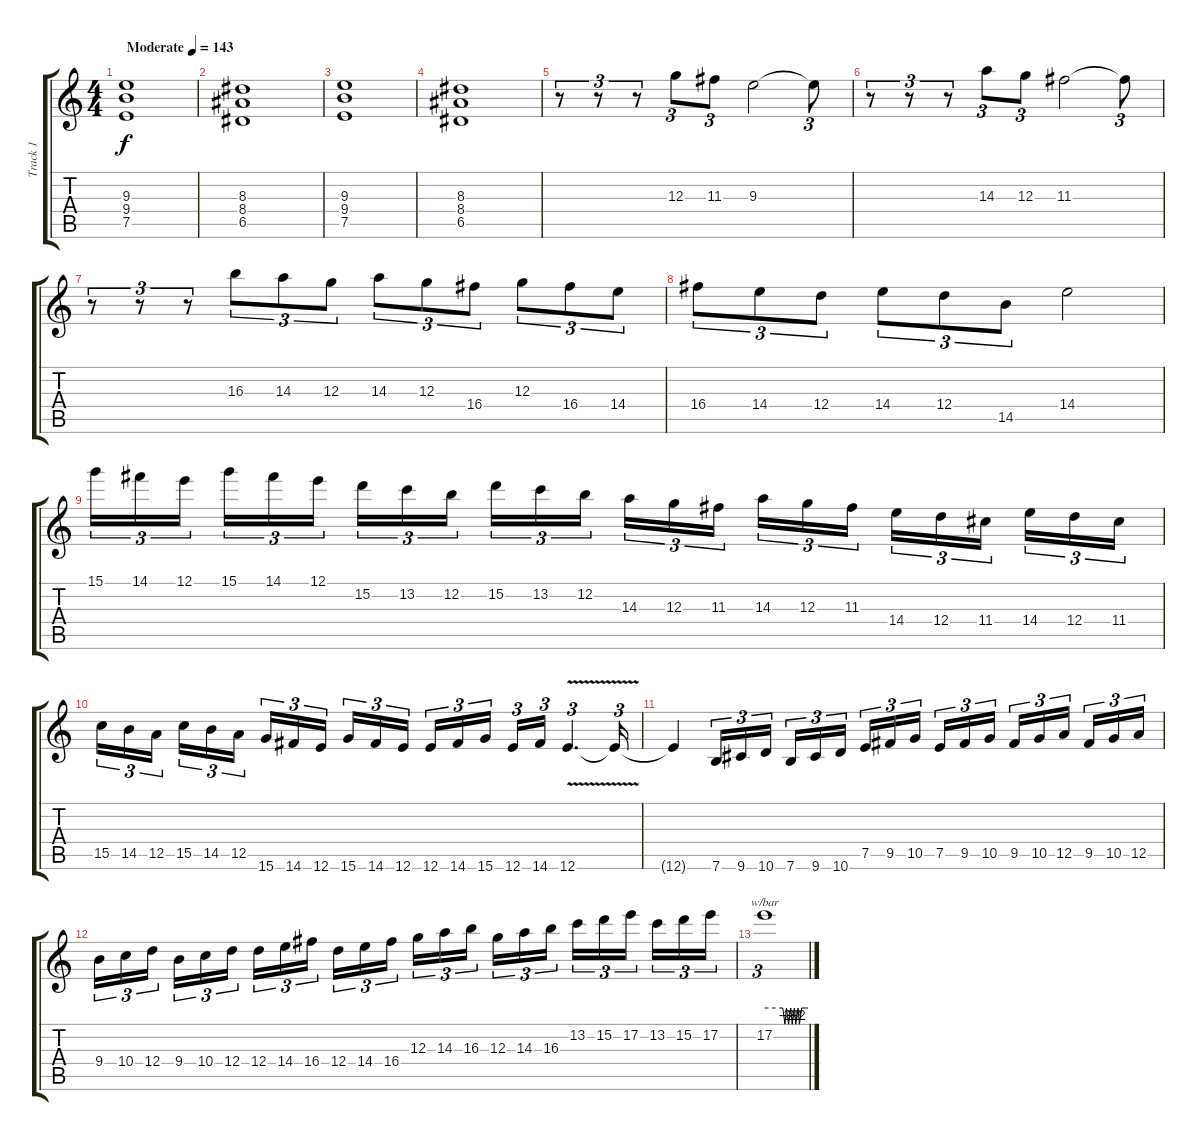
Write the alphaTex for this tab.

\track ("Track 1" "Track 1") {instrument distortionguitar}
\staff {score tabs}
\tuning (E4 B3 G3 D3 A2 E2) {hide}
\ts (4 4)
\tempo (143 "Moderate")
\clef g2
\ks c
(9.3 9.4 7.5).1{dy f instrument distortionguitar} |
(8.3 8.4 6.5).1 |
(9.3 9.4 7.5).1 |
(8.3 8.4 6.5).1 |
r.8{tu (3 2)} r.8{tu (3 2)} r.8{tu (3 2)} 12.3.8{tu (3 2)} 11.3.8{tu (3 2)} 9.3.2 9.3{t}.8{tu (3 2)} |
r.8{tu (3 2)} r.8{tu (3 2)} r.8{tu (3 2)} 14.3.8{tu (3 2)} 12.3.8{tu (3 2)} 11.3.2 11.3{t}.8{tu (3 2)} |
r.8{tu (3 2)} r.8{tu (3 2)} r.8{tu (3 2)} 16.3.8{tu (3 2)} 14.3.8{tu (3 2)} 12.3.8{tu (3 2)} 14.3.8{tu (3 2)} 12.3.8{tu (3 2)} 16.4.8{tu (3 2)} 12.3.8{tu (3 2)} 16.4.8{tu (3 2)} 14.4.8{tu (3 2)} |
16.4.8{tu (3 2)} 14.4.8{tu (3 2)} 12.4.8{tu (3 2)} 14.4.8{tu (3 2)} 12.4.8{tu (3 2)} 14.5.8{tu (3 2)} 14.4.2 |
15.1.16{tu (3 2)} 14.1.16{tu (3 2)} 12.1.16{tu (3 2) beam splitsecondary} 15.1.16{tu (3 2)} 14.1.16{tu (3 2)} 12.1.16{tu (3 2)} 15.2.16{tu (3 2)} 13.2.16{tu (3 2)} 12.2.16{tu (3 2) beam splitsecondary} 15.2.16{tu (3 2)} 13.2.16{tu (3 2)} 12.2.16{tu (3 2)} 14.3.16{tu (3 2)} 12.3.16{tu (3 2)} 11.3.16{tu (3 2) beam splitsecondary} 14.3.16{tu (3 2)} 12.3.16{tu (3 2)} 11.3.16{tu (3 2)} 14.4.16{tu (3 2)} 12.4.16{tu (3 2)} 11.4.16{tu (3 2) beam splitsecondary} 14.4.16{tu (3 2)} 12.4.16{tu (3 2)} 11.4.16{tu (3 2)} |
15.5.16{tu (3 2)} 14.5.16{tu (3 2)} 12.5.16{tu (3 2) beam splitsecondary} 15.5.16{tu (3 2)} 14.5.16{tu (3 2)} 12.5.16{tu (3 2)} 15.6.16{tu (3 2)} 14.6.16{tu (3 2)} 12.6.16{tu (3 2) beam splitsecondary} 15.6.16{tu (3 2)} 14.6.16{tu (3 2)} 12.6.16{tu (3 2)} 12.6.16{tu (3 2)} 14.6.16{tu (3 2)} 15.6.16{tu (3 2) beam splitsecondary} 12.6.16{tu (3 2)} 14.6.16{tu (3 2)} 12.6{v}.4{d tu (3 2)} 12.6{t}.16{tu (3 2)} |
12.6{t}.4 7.6.16{tu (3 2)} 9.6.16{tu (3 2)} 10.6.16{tu (3 2) beam splitsecondary} 7.6.16{tu (3 2)} 9.6.16{tu (3 2)} 10.6.16{tu (3 2)} 7.5.16{tu (3 2)} 9.5.16{tu (3 2)} 10.5.16{tu (3 2) beam splitsecondary} 7.5.16{tu (3 2)} 9.5.16{tu (3 2)} 10.5.16{tu (3 2)} 9.5.16{tu (3 2)} 10.5.16{tu (3 2)} 12.5.16{tu (3 2) beam splitsecondary} 9.5.16{tu (3 2)} 10.5.16{tu (3 2)} 12.5.16{tu (3 2)} |
9.4.16{tu (3 2)} 10.4.16{tu (3 2)} 12.4.16{tu (3 2) beam splitsecondary} 9.4.16{tu (3 2)} 10.4.16{tu (3 2)} 12.4.16{tu (3 2)} 12.4.16{tu (3 2)} 14.4.16{tu (3 2)} 16.4.16{tu (3 2) beam splitsecondary} 12.4.16{tu (3 2)} 14.4.16{tu (3 2)} 16.4.16{tu (3 2)} 12.3.16{tu (3 2)} 14.3.16{tu (3 2)} 16.3.16{tu (3 2) beam splitsecondary} 12.3.16{tu (3 2)} 14.3.16{tu (3 2)} 16.3.16{tu (3 2)} 13.2.16{tu (3 2)} 15.2.16{tu (3 2)} 17.2.16{tu (3 2) beam splitsecondary} 13.2.16{tu (3 2)} 15.2.16{tu (3 2)} 17.2.16{tu (3 2)} |
17.2.1{tu (3 2) tbe (custom default 0 0 25 0 28 -8 30 0 33 -8 36 0 38 -8 41 0 43 -8 46 0 48 -8 51 0 60 0)}
